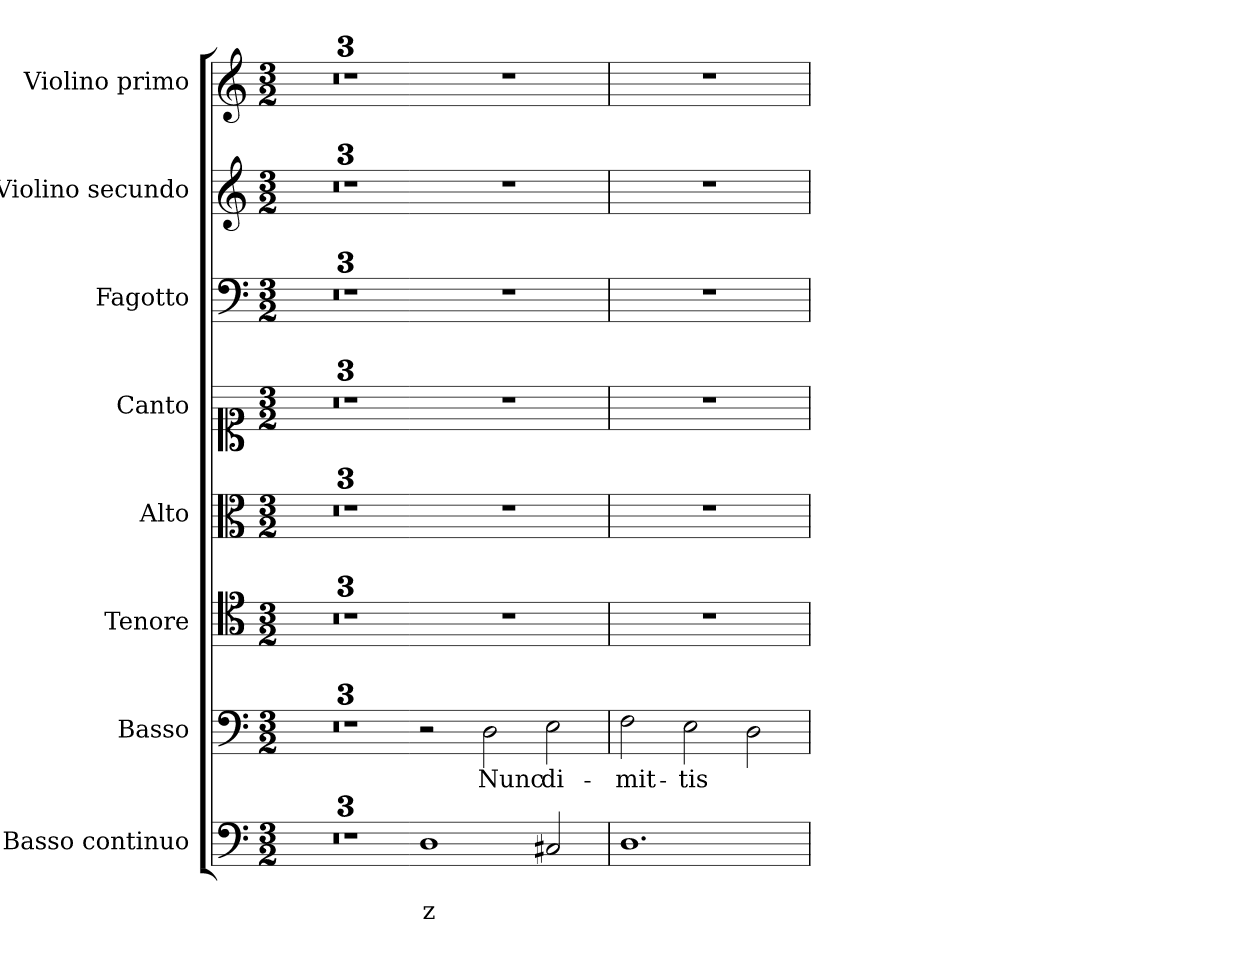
**kern	**text	**text	**kern	**text	**kern	**kern	**kern	**kern	**kern	**kern
*part8	*part8	*part8	*part7	*part7	*part6	*part5	*part4	*part3	*part2	*part1
*staff8	*staff8	*staff8	*staff7	*staff7	*staff6	*staff5	*staff4	*staff3	*staff2	*staff1
*I"Basso continuo	*	*	*I"Basso	*	*I"Tenore	*I"Alto	*I"Canto	*I"Fagotto	*I"Violino secundo	*I"Violino primo
*I'BC	*	*	*I'B	*	*I'T	*I'A	*I'C	*	*I'V2	*I'V1
*clefF4	*	*	*clefF4	*	*clefC4	*clefC3	*clefC1	*clefF4	*clefG2	*clefG2
*k[]	*	*	*k[]	*	*k[]	*k[]	*k[]	*k[]	*k[]	*k[]
*C:	*	*	*C:	*	*C:	*C:	*C:	*C:	*C:	*C:
*M3/2	*	*	*M3/2	*	*M3/2	*M3/2	*M3/2	*M3/2	*M3/2	*M3/2
=1	=1	=1	=1	=1	=1	=1	=1	=1	=1	=1
1.ryy	.	.	1.ryy	.	1.ryy	1.ryy	1.ryy	1.ryy	1.ryy	1.ryy
=2	=2	=2	=2	=2	=2	=2	=2	=2	=2	=2
1.r	.	.	1.r	.	1.r	1.r	1.r	1.r	1.r	1.r
=3	=3	=3	=3	=3	=3	=3	=3	=3	=3	=3
*	*	*	*	*	*clefGv2	*clefG2	*clefG2	*	*	*
1.ryy	.	.	1.ryy	.	1.ryy	1.ryy	1.ryy	1.ryy	1.ryy	1.ryy
=3X1-	=3X1-	=3X1-	=3X1-	=3X1-	=3X1-	=3X1-	=3X1-	=3X1-	=3X1-	=3X1-
!	!	!LO:LY:b	!	!	!	!	!	!	!	!
1D	.	z	2r	.	1.r	1.r	1.r	1.r	1.r	1.r
!	!	!	!	!LO:LY:b	!	!	!	!	!	!
.	.	.	2D\	Nunc	.	.	.	.	.	.
!	!	!	!	!LO:LY:b	!	!	!	!	!	!
2C#X/	.	.	2E\	di-	.	.	.	.	.	.
=4	=4	=4	=4	=4	=4	=4	=4	=4	=4	=4
!	!	!	!	!LO:LY:b	!	!	!	!	!	!
1.D	.	.	2F\	-mit-	1.r	1.r	1.r	1.r	1.r	1.r
!	!	!	!	!LO:LY:b	!	!	!	!	!	!
.	.	.	2E\	-tis	.	.	.	.	.	.
.	.	.	2D\	.	.	.	.	.	.	.
=	=	=	=	=	=	=	=	=	=	=
*-	*-	*-	*-	*-	*-	*-	*-	*-	*-	*-
